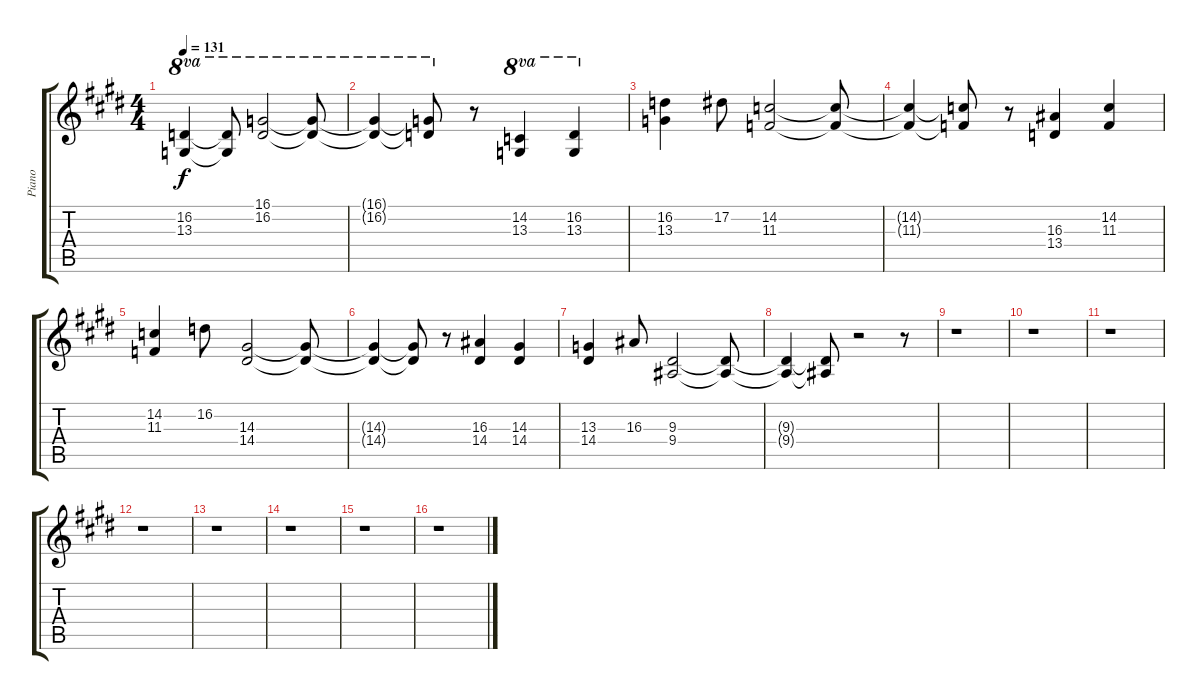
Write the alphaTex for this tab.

\track ("Piano" "Piano") {instrument acousticgrandpiano}
\staff {score tabs}
\tuning (Eb4 Bb3 Gb3 Db3 Ab2 Eb2) {hide}
\ts (4 4)
\tempo 131
\clef g2
\ks e
(16.2 13.3).4{ot 8va dy f} (16.2{t} 13.3{t}).8{ot 8va} (16.1 16.2).2{ot 8va} (16.1{t} 16.2{t}).8{ot 8va} |
\ks c#minor
(16.1{t} 16.2{t}).4{ot 8va} (16.1{t} 16.2{t}).8{ot 8va} r.8 (14.2 13.3).4{ot 8va} (16.2 13.3).4{ot 8va} |
(16.2 13.3).4 17.2.8 (14.2 11.3).2 (14.2{t} 11.3{t}).8 |
(14.2{t} 11.3{t}).4 (14.2{t} 11.3{t}).8 r.8 (16.3 13.4).4 (14.2 11.3).4 |
\ks e
(14.2 11.3).4 16.2.8 (14.3 14.4).2 (14.3{t} 14.4{t}).8 |
\ks c#minor
(14.3{t} 14.4{t}).4 (14.3{t} 14.4{t}).8 r.8 (16.3 14.4).4 (14.3 14.4).4 |
(13.3 14.4).4 16.3.8 (9.3 9.4).2 (9.3{t} 9.4{t}).8 |
(9.3{t} 9.4{t}).4 (9.3{t} 9.4{t}).8 r.2 r.8 |
\ks e
r.1 |
\ks c#minor
r.1 |
\ks e
r.1 |
\ks c#minor
r.1 |
\ks e
r.1 |
\ks c#minor
r.1 |
\ks e
r.1 |
\ks c#minor
r.1
